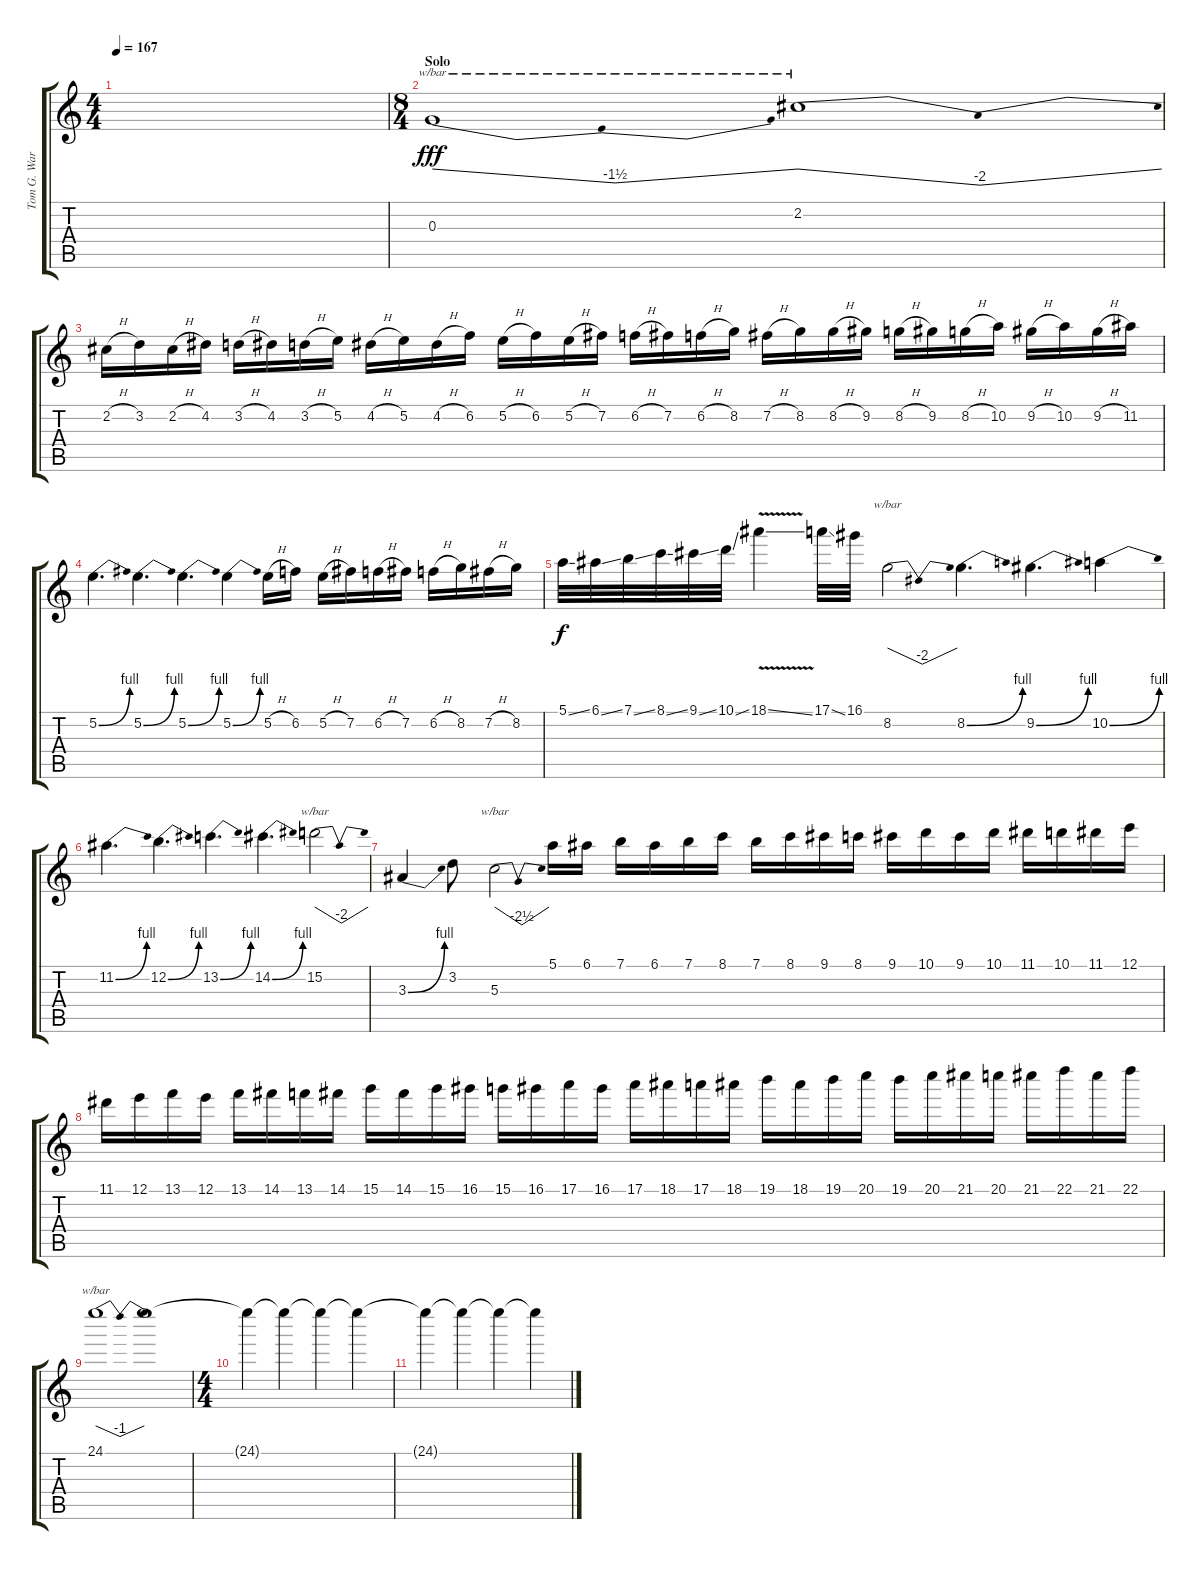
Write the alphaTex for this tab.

\track ("Tom G. Warrior (Lead)" "Tom G. War") {instrument overdrivenguitar}
\staff {score tabs}
\tuning (E4 B3 G3 D3 A2 E2) {hide}
\ts (4 4)
\tempo 167
\clef g2
\ks c
|
\ts (8 4)
\section ("" "Solo")
0.3.1{tbe (dip default 0 0 30 -6 60 0) dy fff} 2.2.1{tbe (dip default 0 0 30 -8 60 0)} |
2.2{h}.16 3.2.16 2.2{h}.16 4.2.16 3.2{h}.16 4.2.16 3.2{h}.16 5.2.16 4.2{h}.16 5.2.16 4.2{h}.16 6.2.16 5.2{h}.16 6.2.16 5.2{h}.16 7.2.16 6.2{h}.16 7.2.16 6.2{h}.16 8.2.16 7.2{h}.16 8.2.16 8.2{h}.16 9.2.16 8.2{h}.16 9.2.16 8.2{h}.16 10.2.16 9.2{h}.16 10.2.16 9.2{h}.16 11.2.16 |
5.2{be (bend 0 0 60 4)}.4{d} 5.2{be (bend 0 0 60 4)}.4{d} 5.2{be (bend 0 0 60 4)}.4{d} 5.2{be (bend 0 0 60 4)}.4 5.2{h}.16 6.2.16 5.2{h}.16 7.2.16 6.2{h}.16 7.2.16 6.2{h}.16 8.2.16 7.2{h}.16 8.2.16 |
5.1{ss}.32{dy f} 6.1{ss}.32 7.1{ss}.32 8.1{ss}.32 9.1{ss}.32 10.1{ss}.32 18.1{v ss}.4 17.1{ss}.32 16.1.32 8.2.2{tbe (dip default 0 0 30 -8 60 0)} 8.2{be (bend 0 0 60 4)}.4{d} 9.2{be (bend 0 0 60 4)}.4{d} 10.2{be (bend 0 0 60 4)}.4 |
11.2{be (bend 0 0 60 4)}.4{d} 12.2{be (bend 0 0 60 4)}.4{d} 13.2{be (bend 0 0 60 4)}.4{d} 14.2{be (bend 0 0 60 4)}.4{d} 15.2.2{tbe (dip default 0 0 30 -8 60 0)} |
3.3{be (bend 0 0 60 4)}.4 3.2.8 5.3.2{tbe (dip default 0 0 30 -10 60 0)} 5.1.16 6.1.16 7.1.16 6.1.16 7.1.16 8.1.16 7.1.16 8.1.16 9.1.16 8.1.16 9.1.16 10.1.16 9.1.16 10.1.16 11.1.16 10.1.16 11.1.16 12.1.16 |
11.1.16 12.1.16 13.1.16 12.1.16 13.1.16 14.1.16 13.1.16 14.1.16 15.1.16 14.1.16 15.1.16 16.1.16 15.1.16 16.1.16 17.1.16 16.1.16 17.1.16 18.1.16 17.1.16 18.1.16 19.1.16 18.1.16 19.1.16 20.1.16 19.1.16 20.1.16 21.1.16 20.1.16 21.1.16 22.1.16 21.1.16 22.1.16 |
24.1.1{tbe (dip default 0 0 30 -4 60 0)} 24.1{t}.1 |
\ts (4 4)
24.1{t}.4{volume 13} 24.1{t}.4{volume 11} 24.1{t}.4{volume 11} 24.1{t}.4{volume 9} |
24.1{t}.4{volume 8} 24.1{t}.4{volume 7} 24.1{t}.4{volume 4} 24.1{t}.4{volume 2}
